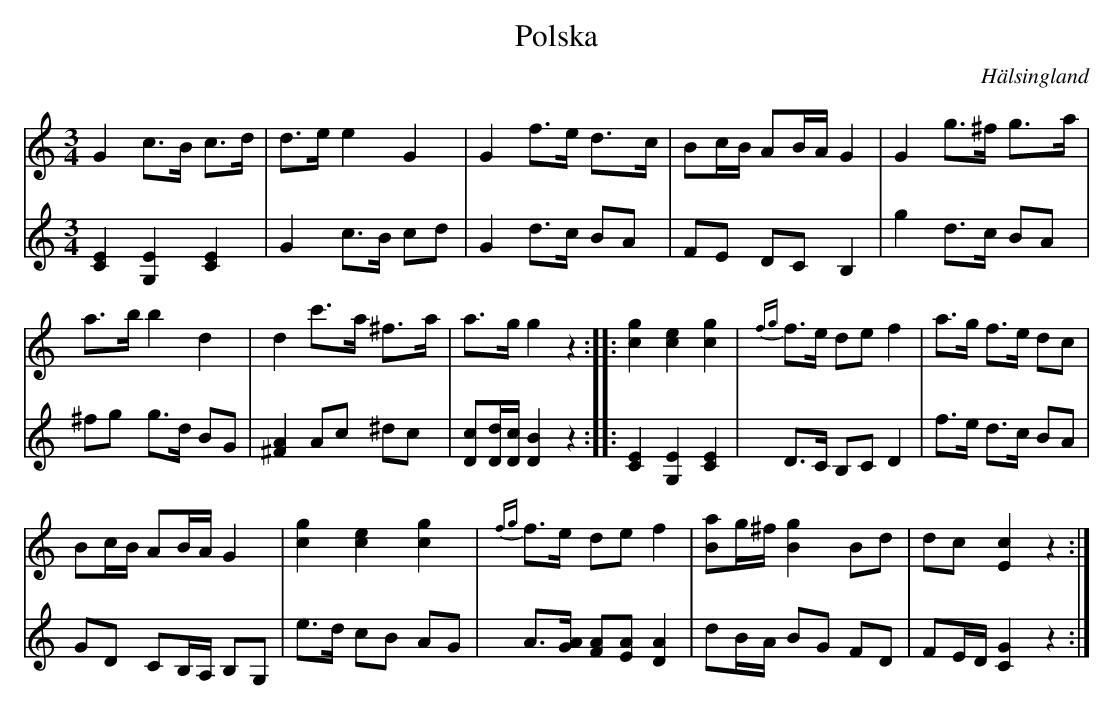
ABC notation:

X:1
T:Polska
O:Hälsingland
L:1/8
M:3/4
K:C
V:1
G2 c>B c>d | d>e e2 G2 | G2 f>e d>c | Bc/B/ AB/A/ G2 | G2 g>^f g>a |
a>b b2 d2 | d2 c'>a ^f>a | a>g g2 z2 :: [c2g2] [c2e2] [c2g2] | {fg} f>e de f2 | a>g f>e dc |
Bc/B/ AB/A/ G2 |[c2g2] [c2e2] [c2g2] | {fg} f>e de f2 |  [Ba]g/^f/ [g2B2] Bd | dc [c2E2] z2 :|
V:2
[E2C2] [E2G,2] [E2C2] | G2 c>B cd | G2 d>c BA | FE DC B,2 | g2 d>c BA |
^fg g>d BG | [^F2A2] Ac ^dc | [Dc][D/d/][D/c/] [D2B2] z2 :: [E2C2] [E2G,2] [E2C2] | D>C B,C D2 | f>e d>c BA |
GD CB,/A,/ B,G, | e>d cB AG | A>[GA] [FA][EA] [D2A2] | dB/A/ BG FD | FE/D/ [C2G2] z2 :|
